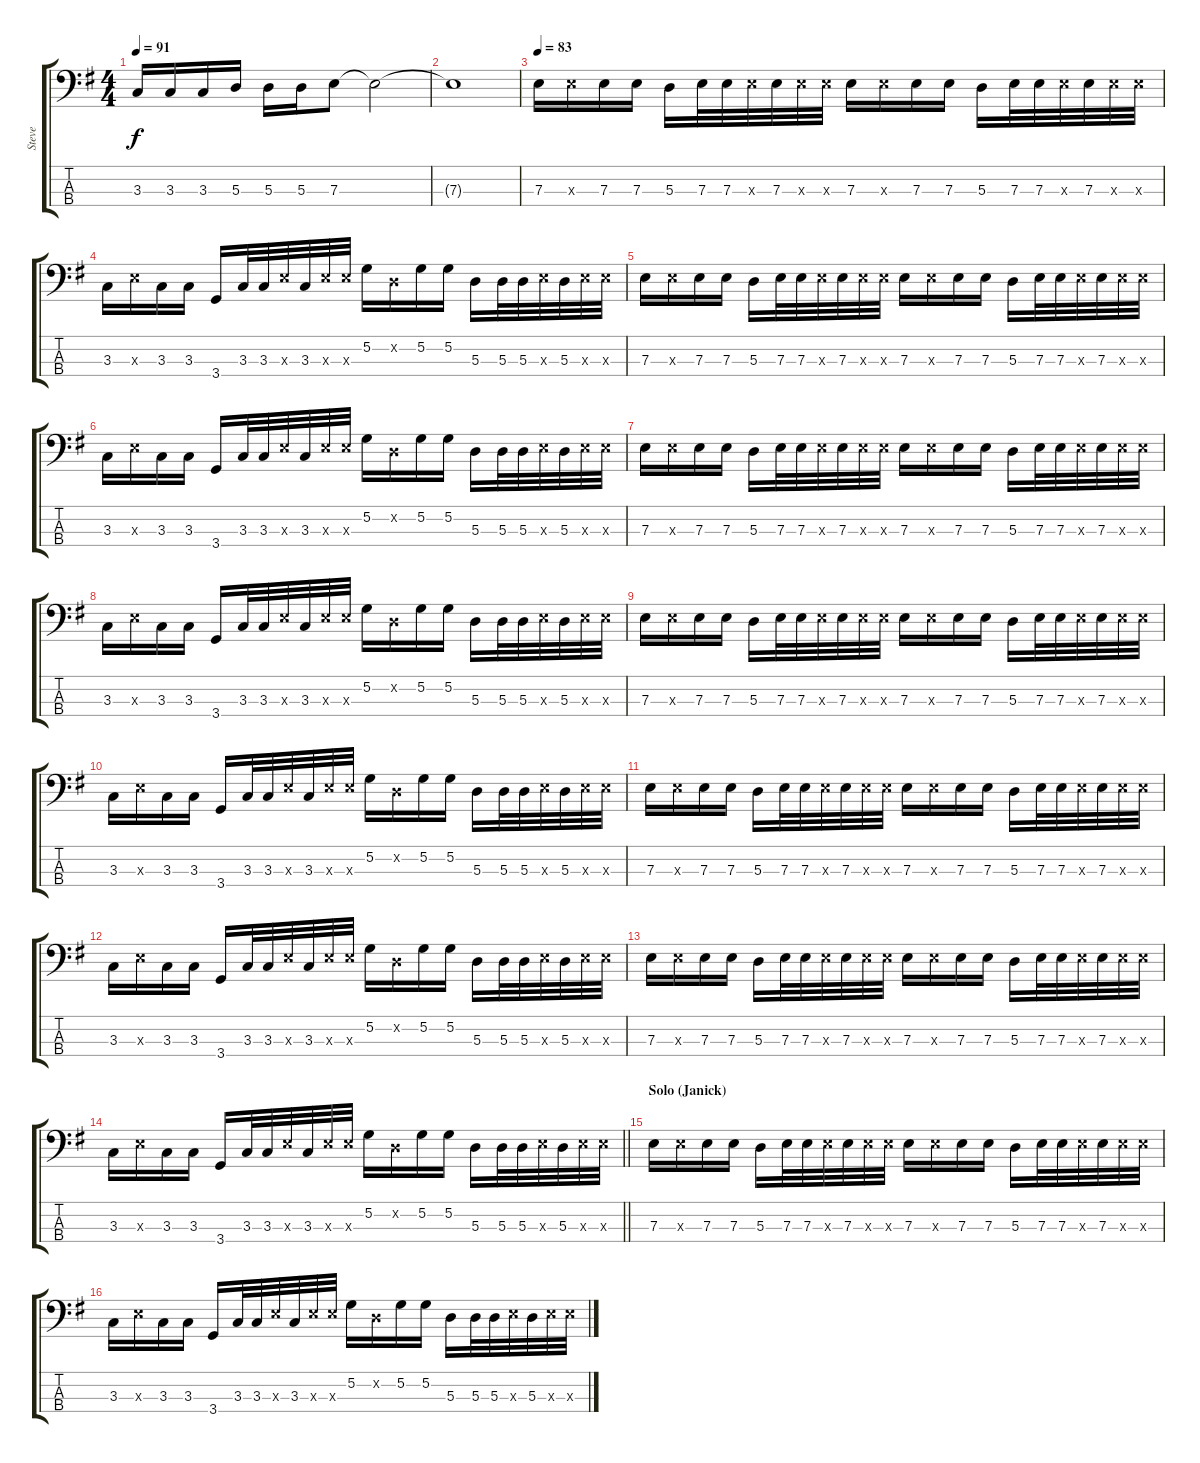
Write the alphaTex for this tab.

\track ("Steve" "Steve") {instrument electricbassfinger}
\staff {score tabs}
\tuning (G2 D2 A1 E1) {hide}
\ts (4 4)
\tempo 91
\clef f4
\ks eminor
3.3.16{dy f} 3.3.16 3.3.16 5.3.16 5.3.16 5.3.16 7.3.8 7.3{t}.2 |
7.3{t}.1 |
\tempo 83
7.3.16 7.3{x}.16 7.3.16 7.3.16 5.3.16 7.3.32 7.3.32 7.3{x}.32 7.3.32 7.3{x}.32 7.3{x}.32 7.3.16 7.3{x}.16 7.3.16 7.3.16 5.3.16 7.3.32 7.3.32 7.3{x}.32 7.3.32 7.3{x}.32 7.3{x}.32 |
3.3.16 7.3{x}.16 3.3.16 3.3.16 3.4.16 3.3.32 3.3.32 7.3{x}.32 3.3.32 7.3{x}.32 7.3{x}.32 5.2.16 0.2{x}.16 5.2.16 5.2.16 5.3.16 5.3.32 5.3.32 7.3{x}.32 5.3.32 7.3{x}.32 7.3{x}.32 |
7.3.16 7.3{x}.16 7.3.16 7.3.16 5.3.16 7.3.32 7.3.32 7.3{x}.32 7.3.32 7.3{x}.32 7.3{x}.32 7.3.16 7.3{x}.16 7.3.16 7.3.16 5.3.16 7.3.32 7.3.32 7.3{x}.32 7.3.32 7.3{x}.32 7.3{x}.32 |
3.3.16 7.3{x}.16 3.3.16 3.3.16 3.4.16 3.3.32 3.3.32 7.3{x}.32 3.3.32 7.3{x}.32 7.3{x}.32 5.2.16 0.2{x}.16 5.2.16 5.2.16 5.3.16 5.3.32 5.3.32 7.3{x}.32 5.3.32 7.3{x}.32 7.3{x}.32 |
7.3.16 7.3{x}.16 7.3.16 7.3.16 5.3.16 7.3.32 7.3.32 7.3{x}.32 7.3.32 7.3{x}.32 7.3{x}.32 7.3.16 7.3{x}.16 7.3.16 7.3.16 5.3.16 7.3.32 7.3.32 7.3{x}.32 7.3.32 7.3{x}.32 7.3{x}.32 |
3.3.16 7.3{x}.16 3.3.16 3.3.16 3.4.16 3.3.32 3.3.32 7.3{x}.32 3.3.32 7.3{x}.32 7.3{x}.32 5.2.16 0.2{x}.16 5.2.16 5.2.16 5.3.16 5.3.32 5.3.32 7.3{x}.32 5.3.32 7.3{x}.32 7.3{x}.32 |
7.3.16 7.3{x}.16 7.3.16 7.3.16 5.3.16 7.3.32 7.3.32 7.3{x}.32 7.3.32 7.3{x}.32 7.3{x}.32 7.3.16 7.3{x}.16 7.3.16 7.3.16 5.3.16 7.3.32 7.3.32 7.3{x}.32 7.3.32 7.3{x}.32 7.3{x}.32 |
3.3.16 7.3{x}.16 3.3.16 3.3.16 3.4.16 3.3.32 3.3.32 7.3{x}.32 3.3.32 7.3{x}.32 7.3{x}.32 5.2.16 0.2{x}.16 5.2.16 5.2.16 5.3.16 5.3.32 5.3.32 7.3{x}.32 5.3.32 7.3{x}.32 7.3{x}.32 |
7.3.16 7.3{x}.16 7.3.16 7.3.16 5.3.16 7.3.32 7.3.32 7.3{x}.32 7.3.32 7.3{x}.32 7.3{x}.32 7.3.16 7.3{x}.16 7.3.16 7.3.16 5.3.16 7.3.32 7.3.32 7.3{x}.32 7.3.32 7.3{x}.32 7.3{x}.32 |
3.3.16 7.3{x}.16 3.3.16 3.3.16 3.4.16 3.3.32 3.3.32 7.3{x}.32 3.3.32 7.3{x}.32 7.3{x}.32 5.2.16 0.2{x}.16 5.2.16 5.2.16 5.3.16 5.3.32 5.3.32 7.3{x}.32 5.3.32 7.3{x}.32 7.3{x}.32 |
7.3.16 7.3{x}.16 7.3.16 7.3.16 5.3.16 7.3.32 7.3.32 7.3{x}.32 7.3.32 7.3{x}.32 7.3{x}.32 7.3.16 7.3{x}.16 7.3.16 7.3.16 5.3.16 7.3.32 7.3.32 7.3{x}.32 7.3.32 7.3{x}.32 7.3{x}.32 |
\barLineRight lightlight
3.3.16 7.3{x}.16 3.3.16 3.3.16 3.4.16 3.3.32 3.3.32 7.3{x}.32 3.3.32 7.3{x}.32 7.3{x}.32 5.2.16 0.2{x}.16 5.2.16 5.2.16 5.3.16 5.3.32 5.3.32 7.3{x}.32 5.3.32 7.3{x}.32 7.3{x}.32 |
\section ("" "Solo (Janick)")
7.3.16 7.3{x}.16 7.3.16 7.3.16 5.3.16 7.3.32 7.3.32 7.3{x}.32 7.3.32 7.3{x}.32 7.3{x}.32 7.3.16 7.3{x}.16 7.3.16 7.3.16 5.3.16 7.3.32 7.3.32 7.3{x}.32 7.3.32 7.3{x}.32 7.3{x}.32 |
3.3.16 7.3{x}.16 3.3.16 3.3.16 3.4.16 3.3.32 3.3.32 7.3{x}.32 3.3.32 7.3{x}.32 7.3{x}.32 5.2.16 0.2{x}.16 5.2.16 5.2.16 5.3.16 5.3.32 5.3.32 7.3{x}.32 5.3.32 7.3{x}.32 7.3{x}.32
